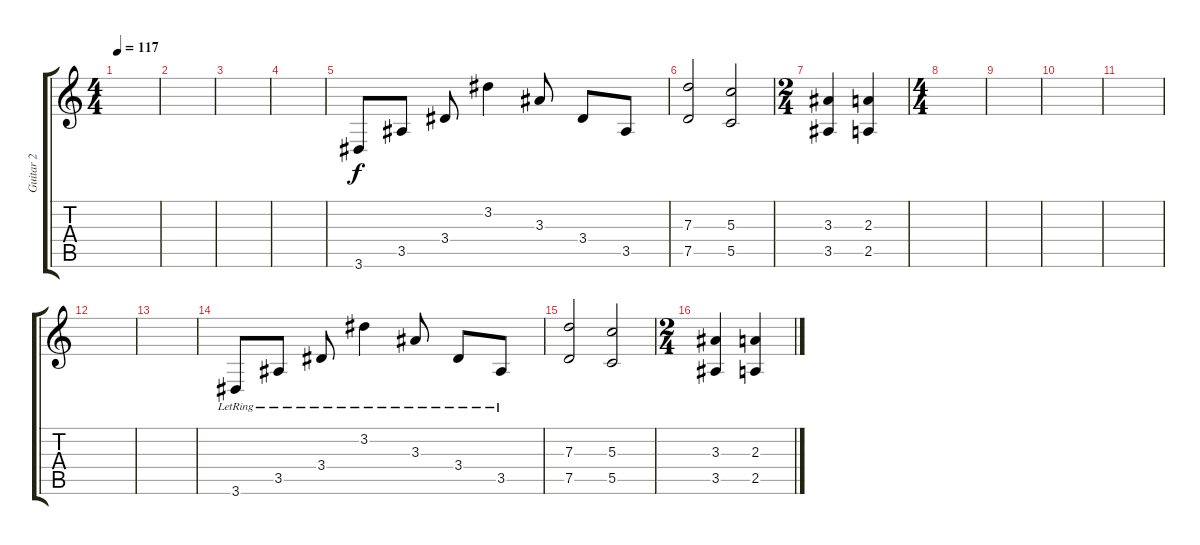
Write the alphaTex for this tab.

\track ("Guitar 2" "Guitar 2") {instrument overdrivenguitar}
\staff {score tabs}
\tuning (E4 C4 G3 C3 G2 C2) {hide}
\ts (4 4)
\tempo 117
\clef g2
\ks c
|
|
|
|
3.6.8 3.5.8 3.4.8 3.2.4 3.3.8 3.4.8 3.5.8 |
(7.3 7.5).2 (5.3 5.5).2 |
\ts (2 4)
(3.3 3.5).4 (2.3 2.5).4 |
\ts (4 4)
|
|
|
|
|
|
3.6{lr}.8 3.5{lr}.8 3.4{lr}.8 3.2{lr}.4 3.3{lr}.8 3.4{lr}.8 3.5{lr}.8 |
(7.3 7.5).2 (5.3 5.5).2 |
\ts (2 4)
(3.3 3.5).4 (2.3 2.5).4
